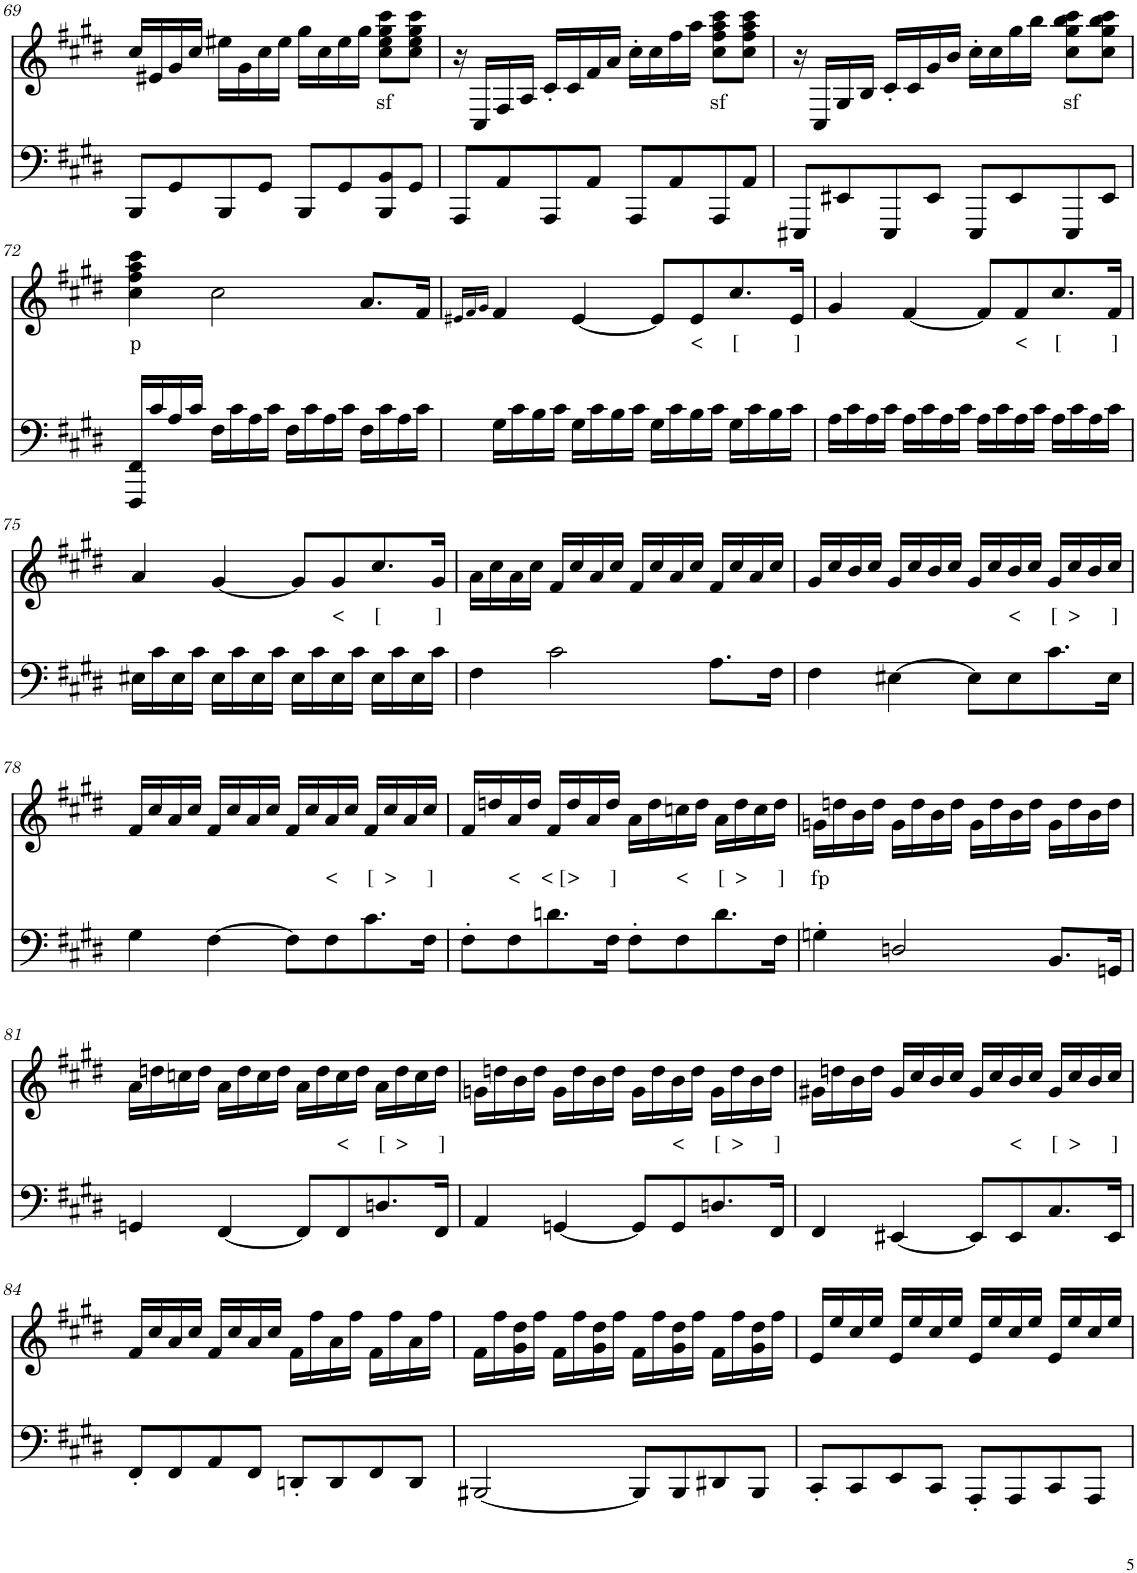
**kern	**kern	**text
*part2	*part1	*part1
*staff2	*staff1	*staff1
*I"piano	*I"piano	*
*I'Pno	*I'Pno	*
!!LO:PB:g=z
*clefF4	*clefG2	*
*k[f#c#g#d#]	*k[f#c#g#d#]	*
*c#:	*c#:	*
*M4/4	*M4/4	*
=69	=69	=69
8BBB/L	16cc#/LL	.
.	16e#X/	.
8GG#/	16g#/	.
.	16cc#/JJ	.
8BBB/	16ee#X\LL	.
.	16g#\	.
8GG#/J	16cc#\	.
.	16ee#\JJ	.
8BBB/L	16gg#\LL	.
.	16cc#\	.
8GG#/	16ee#\	.
.	16gg#\JJ	.
!	!	!LO:LY:b
8BBB/ 8BB/	8cc#\ 8ee#\ 8gg#\ 8ccc#\L	sf
8GG#/J	8cc#\ 8ee#\ 8gg#\ 8ccc#\J	.
=70	=70	=70
8AAA/L	16r	.
.	16C#/LL	.
8AA/	16F#/	.
.	16A/JJ	.
8AAA/	16c#'/LL	.
.	16c#/	.
8AA/J	16f#/	.
.	16a/JJ	.
8AAA/L	16cc#'\LL	.
.	16cc#\	.
8AA/	16ff#\	.
.	16aa\JJ	.
!	!	!LO:LY:b
8AAA/	8cc#\ 8ff#\ 8aa\ 8ccc#\L	sf
8AA/J	8cc#\ 8ff#\ 8aa\ 8ccc#\J	.
=71	=71	=71
8EEE#X/L	16r	.
.	16C#/LL	.
8EE#X/	16G#/	.
.	16B/JJ	.
8EEE#/	16c#'/LL	.
.	16c#/	.
8EE#/J	16g#/	.
.	16b/JJ	.
8EEE#/L	16cc#'\LL	.
.	16cc#\	.
8EE#/	16gg#\	.
.	16bb\JJ	.
!	!	!LO:LY:b
8EEE#/	8cc#\ 8gg#\ 8bb\ 8ccc#\L	sf
8EE#/J	8cc#\ 8gg#\ 8bb\ 8ccc#\J	.
!!LO:LB:g=z
=72	=72	=72
!	!	!LO:LY:b
16FFF#/ 16FF#/LL	4cc#\ 4ff#\ 4aa\ 4ccc#\	p
16c#/	.	.
16A/	.	.
16c#/JJ	.	.
16F#\LL	2cc#\	.
16c#\	.	.
16A\	.	.
16c#\JJ	.	.
16F#\LL	.	.
16c#\	.	.
16A\	.	.
16c#\JJ	.	.
16F#\LL	8.a/L	.
16c#\	.	.
16A\	.	.
16c#\JJ	16f#/Jk	.
=73	=73	=73
.	16qe#X/LL	.
.	16qf#/	.
.	16qg#/JJ	.
16G#\LL	4f#/	.
16c#\	.	.
16B\	.	.
16c#\JJ	.	.
16G#\LL	[4e#/	.
16c#\	.	.
16B\	.	.
16c#\JJ	.	.
16G#\LL	8e#/L]	.
16c#\	.	.
!	!	!LO:LY:b
16B\	8e#/	<
16c#\JJ	.	.
!	!	!LO:LY:b
16G#\LL	8.cc#/	[
16c#\	.	.
16B\	.	.
!	!	!LO:LY:b
16c#\JJ	16e#/Jk	]
=74	=74	=74
16A\LL	4g#/	.
16c#\	.	.
16A\	.	.
16c#\JJ	.	.
16A\LL	[4f#/	.
16c#\	.	.
16A\	.	.
16c#\JJ	.	.
16A\LL	8f#/L]	.
16c#\	.	.
!	!	!LO:LY:b
16A\	8f#/	<
16c#\JJ	.	.
!	!	!LO:LY:b
16A\LL	8.cc#/	[
16c#\	.	.
16A\	.	.
!	!	!LO:LY:b
16c#\JJ	16f#/Jk	]
!!LO:LB:g=z
=75	=75	=75
16E#X\LL	4a/	.
16c#\	.	.
16E#\	.	.
16c#\JJ	.	.
16E#\LL	[4g#/	.
16c#\	.	.
16E#\	.	.
16c#\JJ	.	.
16E#\LL	8g#/L]	.
16c#\	.	.
!	!	!LO:LY:b
16E#\	8g#/	<
16c#\JJ	.	.
!	!	!LO:LY:b
16E#\LL	8.cc#/	[
16c#\	.	.
16E#\	.	.
!	!	!LO:LY:b
16c#\JJ	16g#/Jk	]
=76	=76	=76
4F#\	16a\LL	.
.	16cc#\	.
.	16a\	.
.	16cc#\JJ	.
2c#\	16f#/LL	.
.	16cc#/	.
.	16a/	.
.	16cc#/JJ	.
.	16f#/LL	.
.	16cc#/	.
.	16a/	.
.	16cc#/JJ	.
8.A\L	16f#/LL	.
.	16cc#/	.
.	16a/	.
16F#\Jk	16cc#/JJ	.
=77	=77	=77
4F#\	16g#/LL	.
.	16cc#/	.
.	16b/	.
.	16cc#/JJ	.
[4E#X\	16g#/LL	.
.	16cc#/	.
.	16b/	.
.	16cc#/JJ	.
8E#\L]	16g#/LL	.
.	16cc#/	.
!	!	!LO:LY:b
8E#\	16b/	<
.	16cc#/JJ	.
!	!	!LO:LY:b
8.c#\	16g#/LL	[
!	!	!LO:LY:b
.	16cc#/	>
.	16b/	.
!	!	!LO:LY:b
16E#\Jk	16cc#/JJ	]
!!LO:LB:g=z
=78	=78	=78
4G#\	16f#/LL	.
.	16cc#/	.
.	16a/	.
.	16cc#/JJ	.
[4F#\	16f#/LL	.
.	16cc#/	.
.	16a/	.
.	16cc#/JJ	.
8F#\L]	16f#/LL	.
.	16cc#/	.
!	!	!LO:LY:b
8F#\	16a/	<
.	16cc#/JJ	.
!	!	!LO:LY:b
8.c#\	16f#/LL	[
!	!	!LO:LY:b
.	16cc#/	>
.	16a/	.
!	!	!LO:LY:b
16F#\Jk	16cc#/JJ	]
=79	=79	=79
8F#'\L	16f#/LL	.
.	16ddn/	.
!	!	!LO:LY:b
8F#\	16a/	<
.	16dd/JJ	.
!	!	!LO:LY:b
8.dn\	16f#/LL	< [
!	!	!LO:LY:b
.	16dd/	>
.	16a/	.
!	!	!LO:LY:b
16F#\Jk	16dd/JJ	]
8F#'\L	16a\LL	.
.	16dd\	.
!	!	!LO:LY:b
8F#\	16ccn\	<
.	16dd\JJ	.
!	!	!LO:LY:b
8.d\	16a\LL	[
!	!	!LO:LY:b
.	16dd\	>
.	16cc\	.
!	!	!LO:LY:b
16F#\Jk	16dd\JJ	]
=80	=80	=80
!	!	!LO:LY:b
4Gn'\	16gn\LL	fp
.	16ddn\	.
.	16b\	.
.	16dd\JJ	.
2Dn/	16g\LL	.
.	16dd\	.
.	16b\	.
.	16dd\JJ	.
.	16g\LL	.
.	16dd\	.
.	16b\	.
.	16dd\JJ	.
8.BB/L	16g\LL	.
.	16dd\	.
.	16b\	.
16GGn/Jk	16dd\JJ	.
!!LO:LB:g=z
=81	=81	=81
4GGn/	16a\LL	.
.	16ddn\	.
.	16ccn\	.
.	16dd\JJ	.
[4FF#/	16a\LL	.
.	16dd\	.
.	16cc\	.
.	16dd\JJ	.
8FF#/L]	16a\LL	.
.	16dd\	.
!	!	!LO:LY:b
8FF#/	16cc\	<
.	16dd\JJ	.
!	!	!LO:LY:b
8.Dn/	16a\LL	[
!	!	!LO:LY:b
.	16dd\	>
.	16cc\	.
!	!	!LO:LY:b
16FF#/Jk	16dd\JJ	]
=82	=82	=82
4AA/	16gn\LL	.
.	16ddn\	.
.	16b\	.
.	16dd\JJ	.
[4GGn/	16g\LL	.
.	16dd\	.
.	16b\	.
.	16dd\JJ	.
8GG/L]	16g\LL	.
.	16dd\	.
!	!	!LO:LY:b
8GG/	16b\	<
.	16dd\JJ	.
!	!	!LO:LY:b
8.Dn/	16g\LL	[
!	!	!LO:LY:b
.	16dd\	>
.	16b\	.
!	!	!LO:LY:b
16FF#/Jk	16dd\JJ	]
=83	=83	=83
4FF#/	16g#X\LL	.
.	16ddn\	.
.	16b\	.
.	16dd\JJ	.
[4EE#X/	16g#/LL	.
.	16cc#/	.
.	16b/	.
.	16cc#/JJ	.
8EE#/L]	16g#/LL	.
.	16cc#/	.
!	!	!LO:LY:b
8EE#/	16b/	<
.	16cc#/JJ	.
!	!	!LO:LY:b
8.C#/	16g#/LL	[
!	!	!LO:LY:b
.	16cc#/	>
.	16b/	.
!	!	!LO:LY:b
16EE#/Jk	16cc#/JJ	]
!!LO:LB:g=z
=84	=84	=84
8FF#'/L	16f#/LL	.
.	16cc#/	.
8FF#/	16a/	.
.	16cc#/JJ	.
8AA/	16f#/LL	.
.	16cc#/	.
8FF#/J	16a/	.
.	16cc#/JJ	.
8DDn'/L	16f#\LL	.
.	16ff#\	.
8DD/	16a\	.
.	16ff#\JJ	.
8FF#/	16f#\LL	.
.	16ff#\	.
8DD/J	16a\	.
.	16ff#\JJ	.
=85	=85	=85
[2BBB#X/	16f#\LL	.
.	16ff#\	.
.	16g#\ 16dd#\	.
.	16ff#\JJ	.
.	16f#\LL	.
.	16ff#\	.
.	16g#\ 16dd#\	.
.	16ff#\JJ	.
8BBB#/L]	16f#\LL	.
.	16ff#\	.
8BBB#/	16g#\ 16dd#\	.
.	16ff#\JJ	.
8DD#X/	16f#\LL	.
.	16ff#\	.
8BBB#/J	16g#\ 16dd#\	.
.	16ff#\JJ	.
=86	=86	=86
8CC#'/L	16e/LL	.
.	16ee/	.
8CC#/	16cc#/	.
.	16ee/JJ	.
8EE/	16e/LL	.
.	16ee/	.
8CC#/J	16cc#/	.
.	16ee/JJ	.
8AAA'/L	16e/LL	.
.	16ee/	.
8AAA/	16cc#/	.
.	16ee/JJ	.
8CC#/	16e/LL	.
.	16ee/	.
8AAA/J	16cc#/	.
.	16ee/JJ	.
=	=	=
*-	*-	*-
